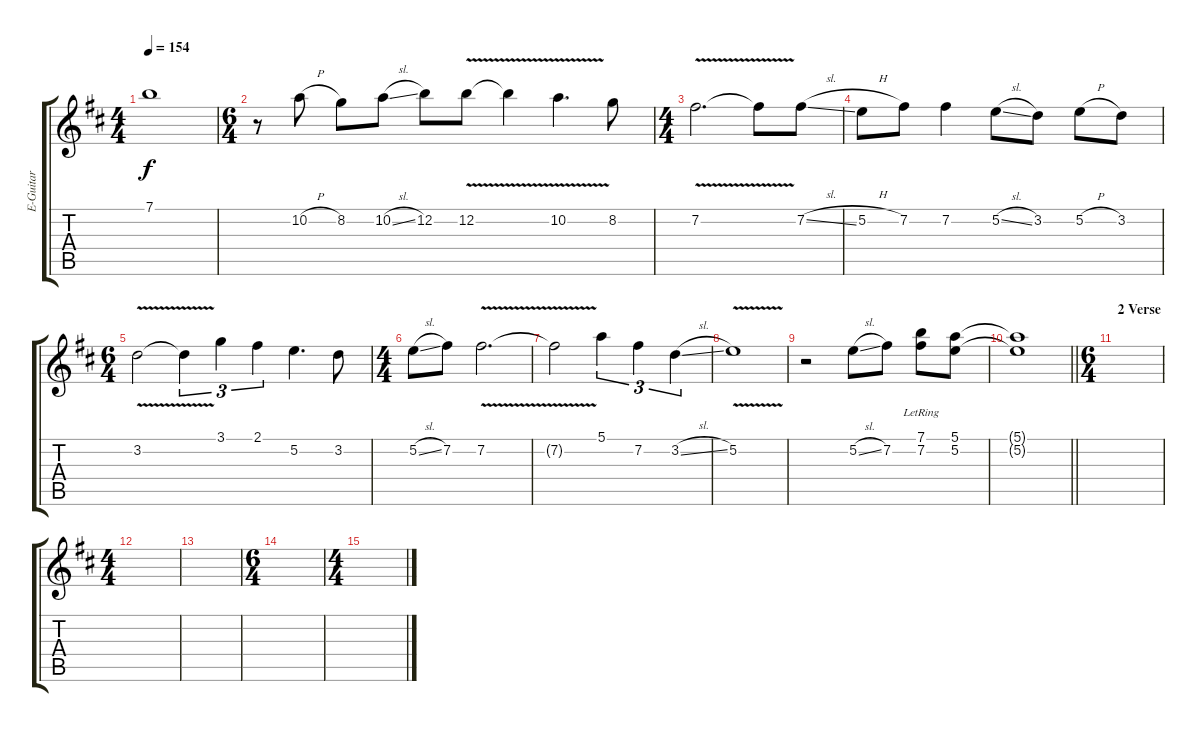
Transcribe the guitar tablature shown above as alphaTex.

\track ("E-Guitar" "E-Guitar") {instrument overdrivenguitar}
\staff {score tabs}
\tuning (E4 B3 G3 D3 A2 E2) {hide}
\ts (4 4)
\tempo 154
\clef g2
\ks d
7.1{t}.1{dy f} |
\ts (6 4)
r.8 10.2{h}.8 8.2.8 10.2{sl}.8 12.2.8 12.2{v}.8 12.2{t}.4 10.2{v}.4{d} 8.2.8 |
\ts (4 4)
7.2{v}.2{d} 7.2{t}.8 7.2{sl}.8 |
5.2{h}.8 7.2.8 7.2.4 5.2{sl}.8 3.2.8 5.2{h}.8 3.2.8 |
\ts (6 4)
3.2{v}.2 3.2{t}.4{tu (3 2)} 3.1.4{tu (3 2)} 2.1.4{tu (3 2)} 5.2.4{d} 3.2.8 |
\ts (4 4)
5.2{sl}.8 7.2.8 7.2{v}.2{d} |
7.2{t}.2 5.1.4{tu (3 2)} 7.2.4{tu (3 2)} 3.2{sl}.4{tu (3 2)} |
5.2{v}.1 |
r.2 5.2{sl}.8 7.2.8 (7.1{lr} 7.2{lr}).8 (5.1 5.2).8 |
\barLineRight lightlight
(5.1{t} 5.2{t}).1 |
\ts (6 4)
\section ("" "2 Verse")
|
\ts (4 4)
|
|
\ts (6 4)
|
\ts (4 4)
